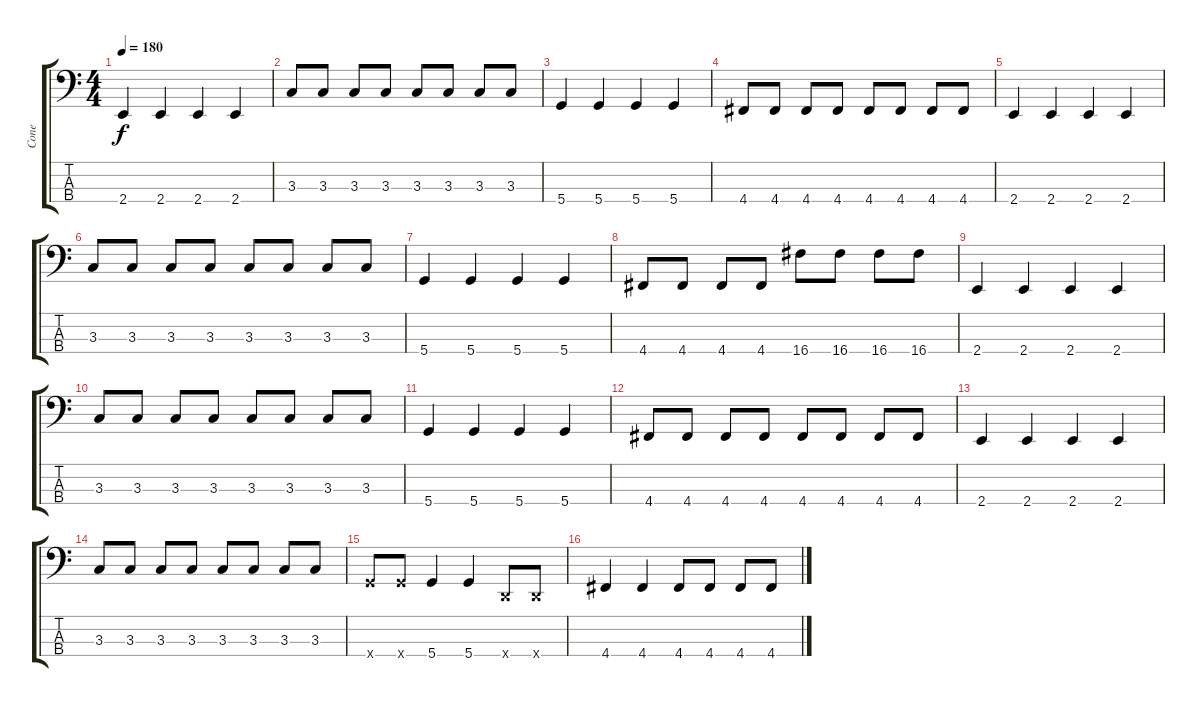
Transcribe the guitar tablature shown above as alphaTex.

\track ("Cone" "Cone") {instrument electricbassfinger}
\staff {score tabs}
\tuning (G2 D2 A1 D1) {hide}
\ts (4 4)
\tempo 180
\clef f4
\ks c
2.4.4{dy f} 2.4.4 2.4.4 2.4.4 |
3.3.8 3.3.8 3.3.8 3.3.8 3.3.8 3.3.8 3.3.8 3.3.8 |
5.4.4 5.4.4 5.4.4 5.4.4 |
4.4.8 4.4.8 4.4.8 4.4.8 4.4.8 4.4.8 4.4.8 4.4.8 |
2.4.4 2.4.4 2.4.4 2.4.4 |
3.3.8 3.3.8 3.3.8 3.3.8 3.3.8 3.3.8 3.3.8 3.3.8 |
5.4.4 5.4.4 5.4.4 5.4.4 |
4.4.8 4.4.8 4.4.8 4.4.8 16.4.8 16.4.8 16.4.8 16.4.8 |
2.4.4 2.4.4 2.4.4 2.4.4 |
3.3.8 3.3.8 3.3.8 3.3.8 3.3.8 3.3.8 3.3.8 3.3.8 |
5.4.4 5.4.4 5.4.4 5.4.4 |
4.4.8 4.4.8 4.4.8 4.4.8 4.4.8 4.4.8 4.4.8 4.4.8 |
2.4.4 2.4.4 2.4.4 2.4.4 |
3.3.8 3.3.8 3.3.8 3.3.8 3.3.8 3.3.8 3.3.8 3.3.8 |
5.4{x}.8 5.4{x}.8 5.4.4 5.4.4 0.4{x}.8 0.4{x}.8 |
4.4.4 4.4.4 4.4.8 4.4.8 4.4.8 4.4.8
